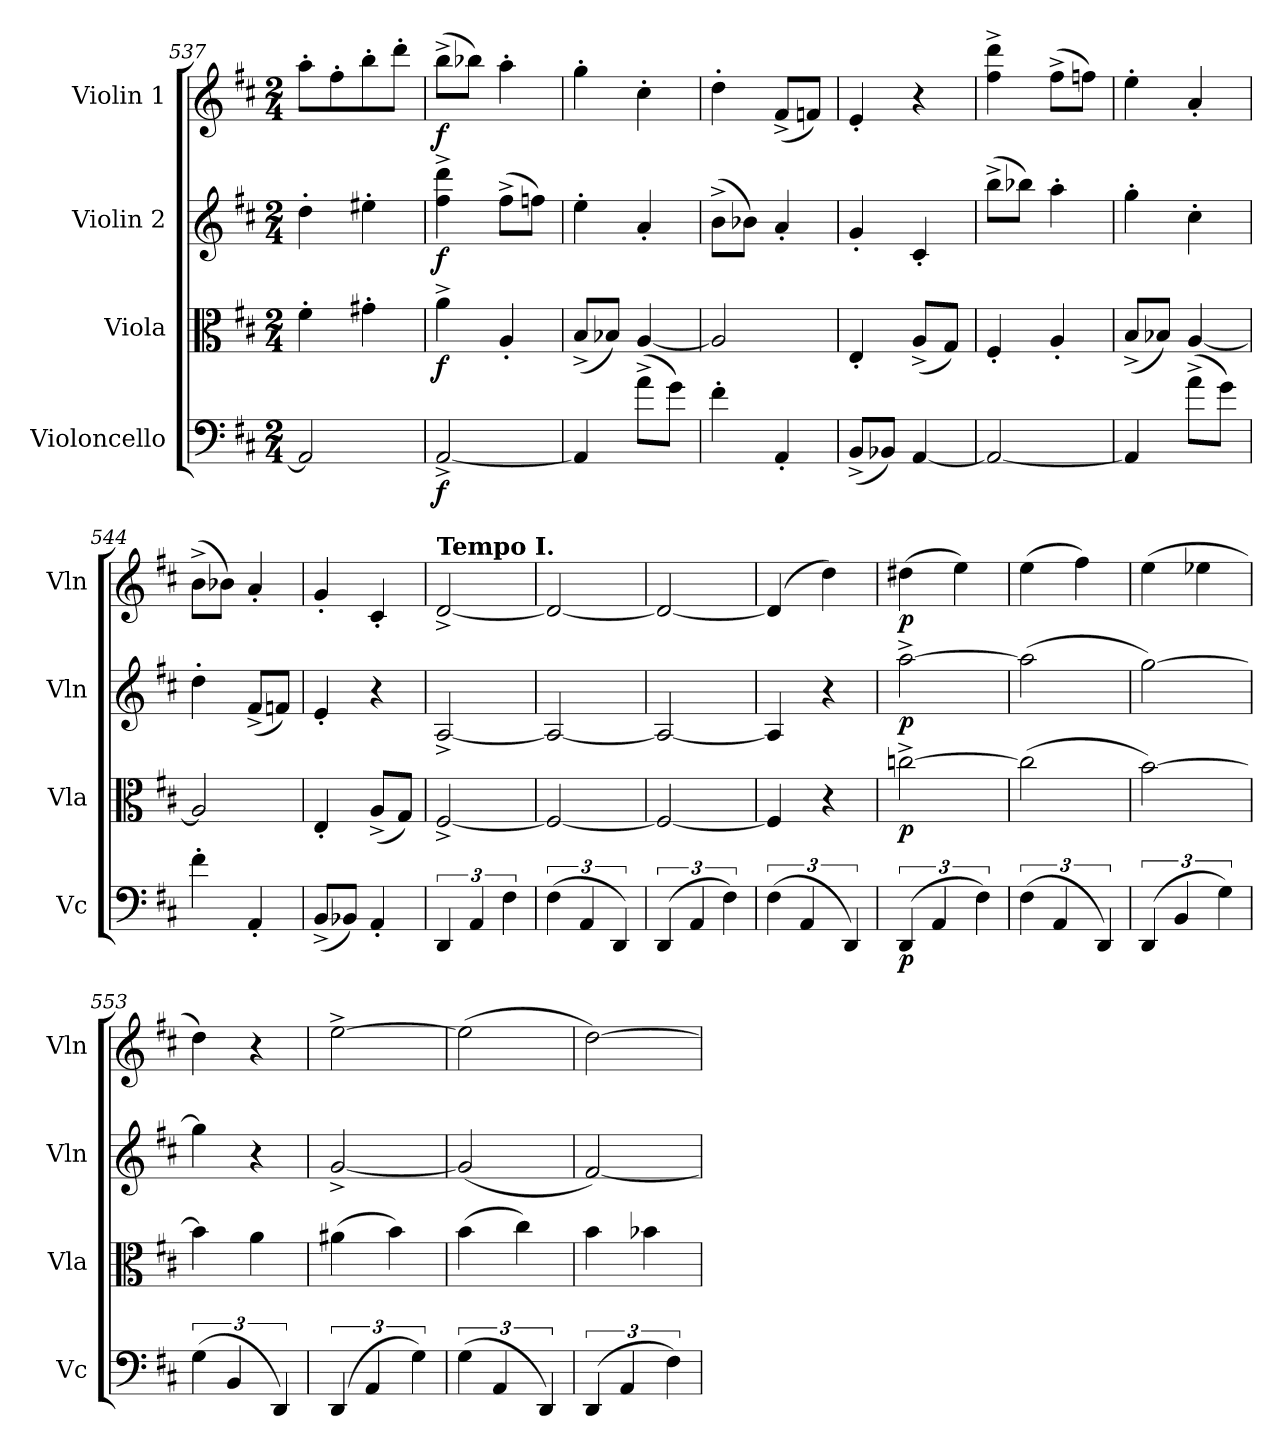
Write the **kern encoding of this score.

**kern	**dynam	**kern	**dynam	**kern	**dynam	**kern	**dynam
*part4	*part4	*part3	*part3	*part2	*part2	*part1	*part1
*staff4	*staff4	*staff3	*staff3	*staff2	*staff2	*staff1	*staff1
*I"Violoncello	*	*I"Viola	*	*I"Violin 2	*	*I"Violin 1	*
*I'Vc	*	*I'Vla	*	*I'Vln	*	*I'Vln	*
*clefF4	*	*clefC3	*	*clefG2	*	*clefG2	*
*k[f#c#]	*	*k[f#c#]	*	*k[f#c#]	*	*k[f#c#]	*
*M2/4	*	*M2/4	*	*M2/4	*	*M2/4	*
=537	=537	=537	=537	=537	=537	=537	=537
2AA/]	.	4f#'\	.	4dd'\	.	8aa'\L	.
.	.	.	.	.	.	8ff#'\	.
.	.	4g#X'\	.	4ee#X'\	.	8bb'\	.
.	.	.	.	.	.	8ddd'\J	.
=538	=538	=538	=538	=538	=538	=538	=538
!	!LO:DY:b	!	!LO:DY:b	!	!LO:DY:b	!	!LO:DY:b
[2AA^>/	f	4a^\	f	4ff#\^ 4ddd\^	f	(8bb^\L	f
.	.	.	.	.	.	8bb-X\J)	.
.	.	4A'/	.	(8ff#^\L	.	4aa'\	.
.	.	.	.	8ffn\J)	.	.	.
=539	=539	=539	=539	=539	=539	=539	=539
4AA/]	.	(8B^>/L	.	4ee'\	.	4gg'\	.
.	.	8B-X/J)	.	.	.	.	.
(8a^\L	.	[4A/	.	4a'/	.	4cc#'\	.
8g\J)	.	.	.	.	.	.	.
!!LO:LB:g=z
=540	=540	=540	=540	=540	=540	=540	=540
4f#'\	.	2A/]	.	(8b^\L	.	4dd'\	.
.	.	.	.	8b-X\J)	.	.	.
4AA'/	.	.	.	4a'/	.	(8f#^>/L	.
.	.	.	.	.	.	8fn/J)	.
=541	=541	=541	=541	=541	=541	=541	=541
(8BB^>/L	.	4E'/	.	4g'/	.	4e'/	.
8BB-X/J)	.	.	.	.	.	.	.
[4AA/	.	(8A^>/L	.	4c#'/	.	4r	.
.	.	8G/J)	.	.	.	.	.
=542	=542	=542	=542	=542	=542	=542	=542
2AA/_	.	4F#'/	.	(8bb^>\L	.	4ff#\^ 4ddd\^	.
.	.	.	.	8bb-X\J)	.	.	.
.	.	4A'/	.	4aa'\	.	(8ff#^\L	.
.	.	.	.	.	.	8ffn\J)	.
=543	=543	=543	=543	=543	=543	=543	=543
4AA/]	.	(8B^>/L	.	4gg'\	.	4ee'\	.
.	.	8B-X/J)	.	.	.	.	.
(8a^\L	.	[4A/	.	4cc#'\	.	4a'/	.
8g\J)	.	.	.	.	.	.	.
=544	=544	=544	=544	=544	=544	=544	=544
4f#'\	.	2A/]	.	4dd'\	.	(8b^\L	.
.	.	.	.	.	.	8b-X\J)	.
4AA'/	.	.	.	(8f#^>/L	.	4a'/	.
.	.	.	.	8fn/J)	.	.	.
=545	=545	=545	=545	=545	=545	=545	=545
(8BB^>/L	.	4E'/	.	4e'/	.	4g'/	.
8BB-X/J)	.	.	.	.	.	.	.
4AA'/	.	(<8A^>/L	.	4r	.	4c#'/	.
.	.	8G/J)	.	.	.	.	.
=546	=546	=546	=546	=546	=546	=546	=546
!	!	!	!	!	!	!LO:TX:a:B:t=Tempo I.	!
6DD/	.	[2F#^>/	.	[2A^>/	.	[2d^>/	.
6AA/	.	.	.	.	.	.	.
6F#\	.	.	.	.	.	.	.
=547	=547	=547	=547	=547	=547	=547	=547
(6F#\	.	2F#/_	.	2A/_	.	2d/_	.
6AA/	.	.	.	.	.	.	.
6DD/)	.	.	.	.	.	.	.
=548	=548	=548	=548	=548	=548	=548	=548
(6DD/	.	2F#/_	.	2A/_	.	2d/_	.
6AA/	.	.	.	.	.	.	.
6F#\)	.	.	.	.	.	.	.
!!LO:LB:g=z
=549	=549	=549	=549	=549	=549	=549	=549
(6F#\	.	4F#/]	.	4A/]	.	(4d/]	.
6AA/	.	.	.	.	.	.	.
.	.	4r	.	4r	.	4dd\)	.
6DD/)	.	.	.	.	.	.	.
=550	=550	=550	=550	=550	=550	=550	=550
!	!LO:DY:b	!	!LO:DY:b	!	!LO:DY:b	!	!LO:DY:b
(6DD/	p	[2ccn^\	p	[2aa^\	p	(4dd#X\	p
6AA/	.	.	.	.	.	.	.
.	.	.	.	.	.	4ee\)	.
6F#\)	.	.	.	.	.	.	.
=551	=551	=551	=551	=551	=551	=551	=551
(6F#\	.	(2cc\]	.	(2aa\]	.	(4ee\	.
6AA/	.	.	.	.	.	.	.
.	.	.	.	.	.	4ff#\)	.
6DD/)	.	.	.	.	.	.	.
=552	=552	=552	=552	=552	=552	=552	=552
(6DD/	.	[2b\)	.	[2gg\)	.	(4ee\	.
6BB/	.	.	.	.	.	.	.
.	.	.	.	.	.	4ee-X\	.
6G\)	.	.	.	.	.	.	.
=553	=553	=553	=553	=553	=553	=553	=553
(6G\	.	4b\]	.	4gg\]	.	4dd\)	.
6BB/	.	.	.	.	.	.	.
.	.	4a\	.	4r	.	4r	.
6DD/)	.	.	.	.	.	.	.
=554	=554	=554	=554	=554	=554	=554	=554
(6DD/	.	(4a#X\	.	[2g^>/	.	[2ee^\	.
6AA/	.	.	.	.	.	.	.
.	.	4b\)	.	.	.	.	.
6G\)	.	.	.	.	.	.	.
=555	=555	=555	=555	=555	=555	=555	=555
(6G\	.	(4b\	.	(2g/]	.	(2ee\]	.
6AA/	.	.	.	.	.	.	.
.	.	4cc#\)	.	.	.	.	.
6DD/)	.	.	.	.	.	.	.
=556	=556	=556	=556	=556	=556	=556	=556
(6DD/	.	4b\	.	[2f#/)	.	[2dd\)	.
6AA/	.	.	.	.	.	.	.
.	.	4b-X\	.	.	.	.	.
6F#\)	.	.	.	.	.	.	.
=	=	=	=	=	=	=	=
*-	*-	*-	*-	*-	*-	*-	*-
